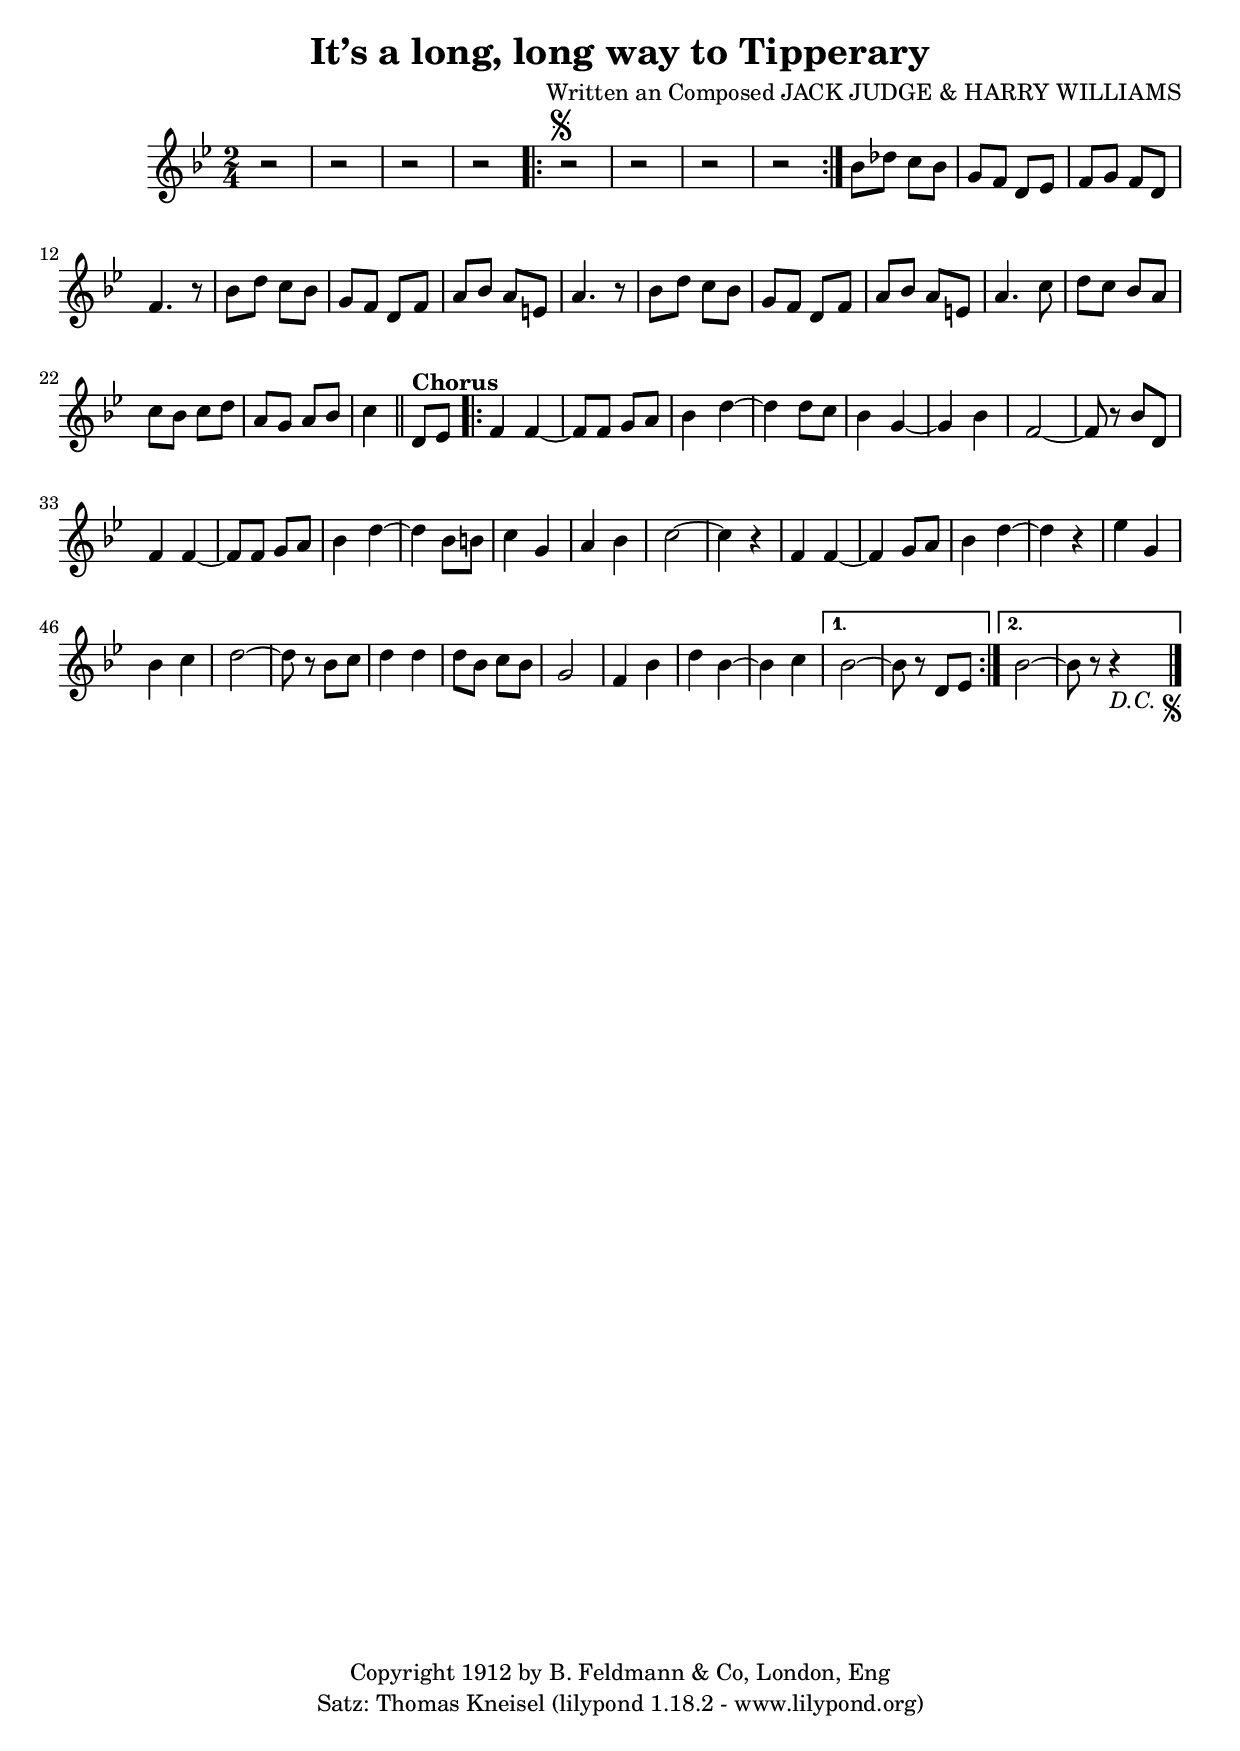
\version "2.18.2"

\header {
  % The following fields are centered
  %dedication = "Dedication"
  title = "It’s a long, long way to Tipperary"
  % subtitle = "subtitle"
  %subsubtitle = "Subsubtitle"

  % The following fields are evenly spread on one line
  % the field "instrument" also appears on following pages
  %instrument = \markup \with-color #green "Instrument"
  % poet = "poet"
  composer = "Written an Composed JACK JUDGE & HARRY WILLIAMS"

  % The following fields are placed at opposite ends of the same line
  % meter = "Meter"
  % arranger = "arranger"
  % The following fields are centered at the bottom
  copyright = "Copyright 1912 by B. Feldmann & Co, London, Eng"
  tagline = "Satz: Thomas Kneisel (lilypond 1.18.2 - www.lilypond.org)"
}

singerMelody = \new Voice = "melody" {
  \relative c'' {
    \clef "treble" \key bes \major \time 2/4
    r2 |
    r2 |
    r2 |
    r2 |
    \repeat volta 2 {
      r2^\markup { \musicglyph #"scripts.segno" } |
      r2 |
      r2 |
      r2 |
    }

    bes8 des c bes |
    g8 f d es |
    f8 g f d |
    f4. r8 |
    bes8 d c bes |
    g8 f d f |
    a8 bes a e |
    a4. r8 |
    bes8 d c bes |
    g8 f d f |
    a8 bes a e |
    a4. c8|
    d8 c bes a |
    c8 bes c d |
    a8 g a bes |
    c4 \bar "||"  d,8^\markup { \bold Chorus } es |
    
    \repeat volta 2 {
      f4 f~ |
      f8 f g a |
      bes 4 d~ |
      d4 d8 c |
      bes4 g~ |
      g4  bes |
      f2~ |
      f8 r bes d, |
      f4 f~ |
      f8 f g a |
      bes4 d~ |
      d4 bes8 b |
      c4 g |
      a4 bes |
      c2~ |
      c4 r |
      f,4 f~ |
      f4 g8 a |
      bes4 d~ |
      d4 r |
      es4 g, |
      bes4 c |
      d2~ |
      d8 r bes c |
      d4 d |
      d8 bes c bes |
      g2 |
      f4 bes |
      d4 bes~ |
      bes4 c |
    }
    \alternative {
      {
        bes2~ |
        bes8 r d, es |
      }
      {
        bes'2~ |
        bes8 r r4_\markup { \italic D.C. \small \musicglyph #"scripts.segno" } |
      }
    }
    \bar "|."
  }
}

\book {
  % This is for printing
  \score {
    \singerMelody

    \layout { }
  }

  % This is to create proper MIDI output
  \score {
    \singerMelody

    \midi { }
  }
}
